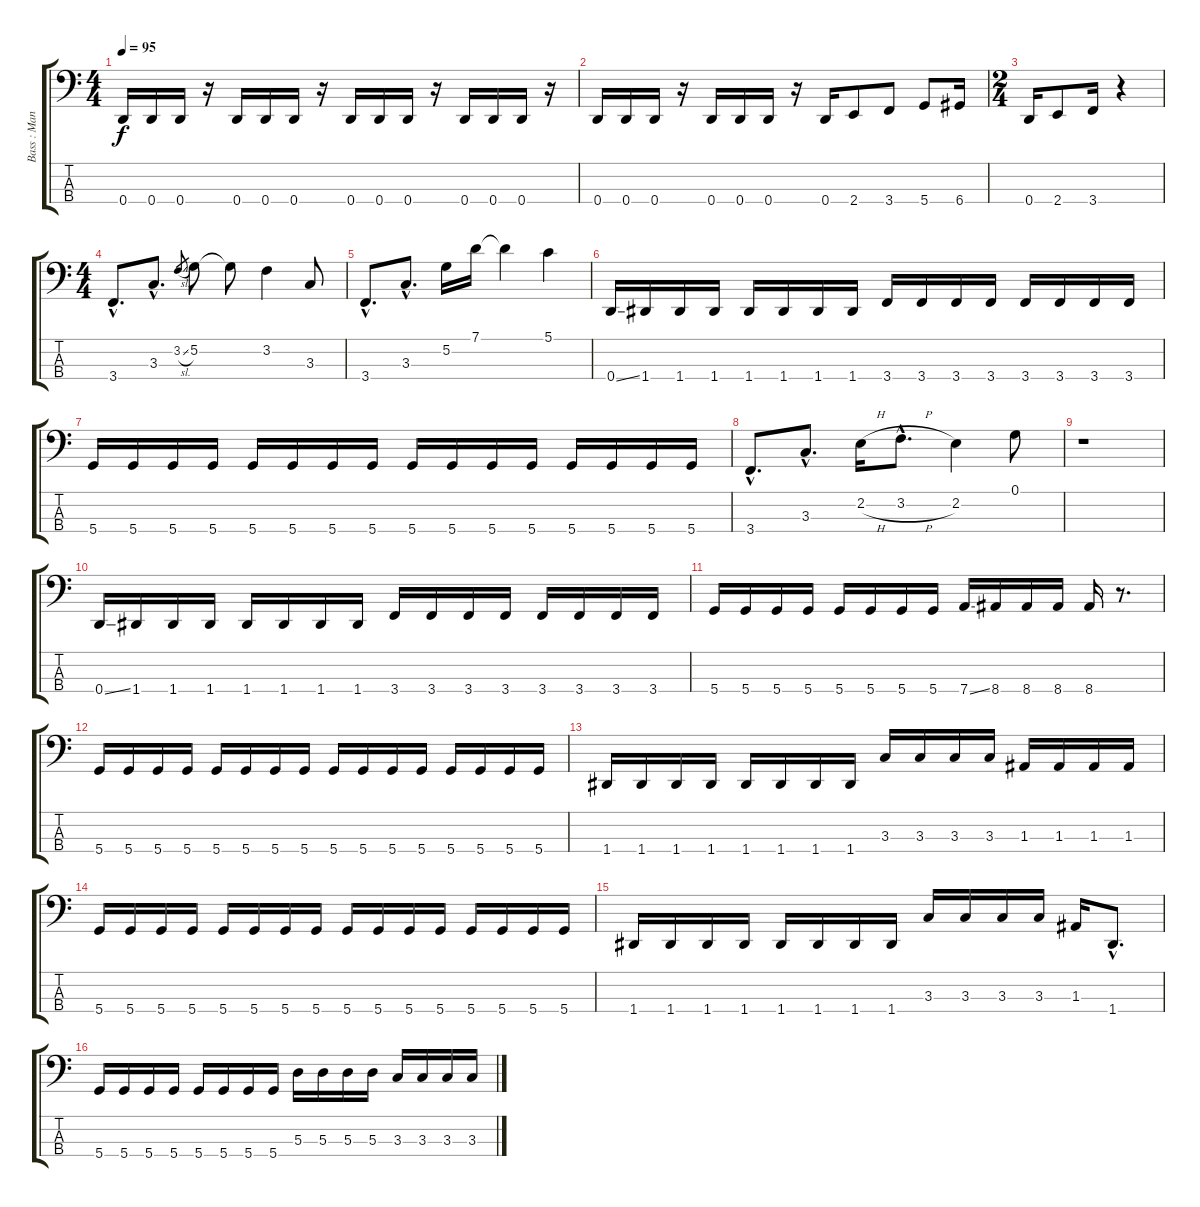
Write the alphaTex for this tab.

\track ("Bass : Manny Ragoonanan Carrero" "Bass : Man") {instrument electricbasspick}
\staff {score tabs}
\tuning (G2 D2 A1 D1) {hide}
\ts (4 4)
\tempo 95
\clef f4
\ks c
0.4.16{dy f} 0.4.16 0.4.16 r.16 0.4.16 0.4.16 0.4.16 r.16 0.4.16 0.4.16 0.4.16 r.16 0.4.16 0.4.16 0.4.16 r.16 |
0.4.16 0.4.16 0.4.16 r.16 0.4.16 0.4.16 0.4.16 r.16 0.4.16 2.4.8 3.4.8 5.4.8 6.4.16 |
\ts (2 4)
0.4.16 2.4.8 3.4.16 r.4 |
\ts (4 4)
3.4{hac}.8{d instrument fretlessbass} 3.3{hac}.8{d} 3.2{sl}.8{gr} 5.2.8 5.2{t}.8 3.2.4 3.3.8 |
3.4{hac}.8{d} 3.3{hac}.8{d} 5.2.16 7.1.16 7.1{t}.4 5.1.4 |
0.4{ss}.16{instrument electricbasspick} 1.4.16 1.4.16 1.4.16 1.4.16 1.4.16 1.4.16 1.4.16 3.4.16 3.4.16 3.4.16 3.4.16 3.4.16 3.4.16 3.4.16 3.4.16 |
5.4.16 5.4.16 5.4.16 5.4.16 5.4.16 5.4.16 5.4.16 5.4.16 5.4.16 5.4.16 5.4.16 5.4.16 5.4.16 5.4.16 5.4.16 5.4.16 |
3.4{hac}.8{d instrument fretlessbass} 3.3{hac}.8{d} 2.2{h}.16 3.2{h hac}.8{d} 2.2.4 0.1.8 |
r.1 |
0.4{ss}.16{instrument electricbasspick} 1.4.16 1.4.16 1.4.16 1.4.16 1.4.16 1.4.16 1.4.16 3.4.16 3.4.16 3.4.16 3.4.16 3.4.16 3.4.16 3.4.16 3.4.16 |
5.4.16 5.4.16 5.4.16 5.4.16 5.4.16 5.4.16 5.4.16 5.4.16 7.4{ss}.16 8.4.16 8.4.16 8.4.16 8.4.16 r.8{d} |
5.4.16 5.4.16 5.4.16 5.4.16 5.4.16 5.4.16 5.4.16 5.4.16 5.4.16 5.4.16 5.4.16 5.4.16 5.4.16 5.4.16 5.4.16 5.4.16 |
1.4.16 1.4.16 1.4.16 1.4.16 1.4.16 1.4.16 1.4.16 1.4.16 3.3.16 3.3.16 3.3.16 3.3.16 1.3.16 1.3.16 1.3.16 1.3.16 |
5.4.16 5.4.16 5.4.16 5.4.16 5.4.16 5.4.16 5.4.16 5.4.16 5.4.16 5.4.16 5.4.16 5.4.16 5.4.16 5.4.16 5.4.16 5.4.16 |
1.4.16 1.4.16 1.4.16 1.4.16 1.4.16 1.4.16 1.4.16 1.4.16 3.3.16 3.3.16 3.3.16 3.3.16 1.3.16 1.4{hac}.8{d} |
5.4.16 5.4.16 5.4.16 5.4.16 5.4.16 5.4.16 5.4.16 5.4.16 5.3.16 5.3.16 5.3.16 5.3.16 3.3.16 3.3.16 3.3.16 3.3.16
